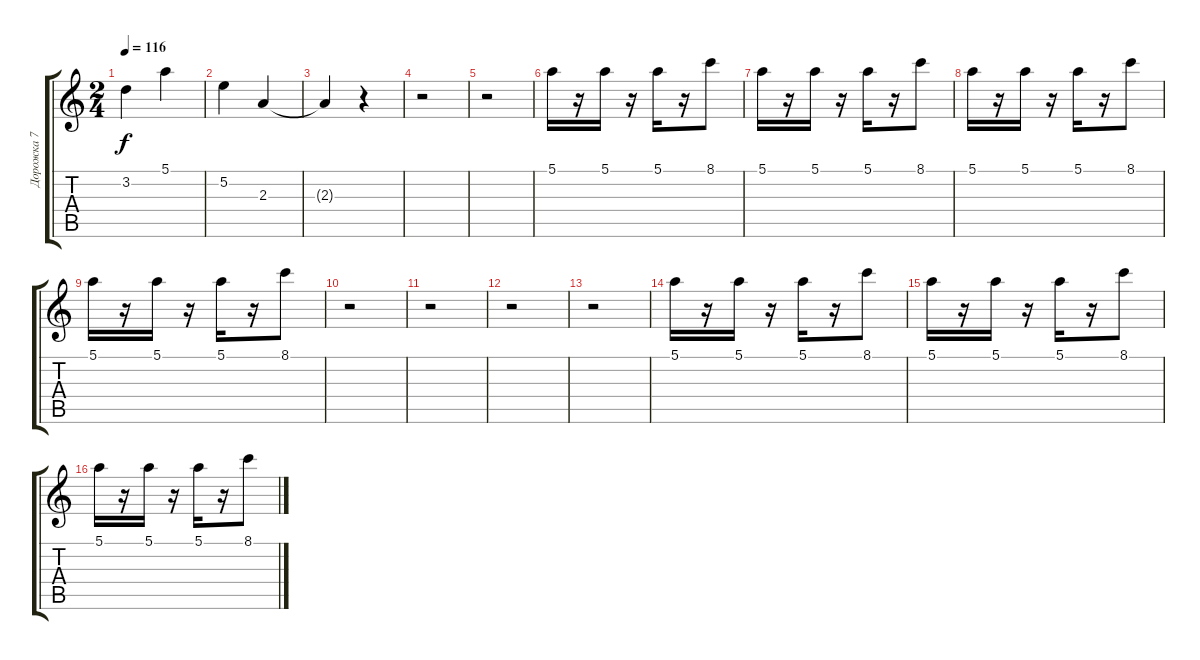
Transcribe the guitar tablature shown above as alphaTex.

\track ("Дорожка 7" "Дорожка 7") {instrument acousticguitarsteel}
\staff {score tabs}
\tuning (E4 B3 G3 D3 A2 E2) {hide}
\ts (2 4)
\tempo 116
\clef g2
\ks c
3.2.4{dy f} 5.1.4 |
5.2.4 2.3.4 |
2.3{t}.4 r.4 |
r.2 |
r.2 |
5.1.16 r.16 5.1.16 r.16 5.1.16 r.16 8.1.8 |
5.1.16 r.16 5.1.16 r.16 5.1.16 r.16 8.1.8 |
5.1.16 r.16 5.1.16 r.16 5.1.16 r.16 8.1.8 |
5.1.16 r.16 5.1.16 r.16 5.1.16 r.16 8.1.8 |
r.2 |
r.2 |
r.2 |
r.2 |
5.1.16 r.16 5.1.16 r.16 5.1.16 r.16 8.1.8 |
5.1.16 r.16 5.1.16 r.16 5.1.16 r.16 8.1.8 |
5.1.16 r.16 5.1.16 r.16 5.1.16 r.16 8.1.8
